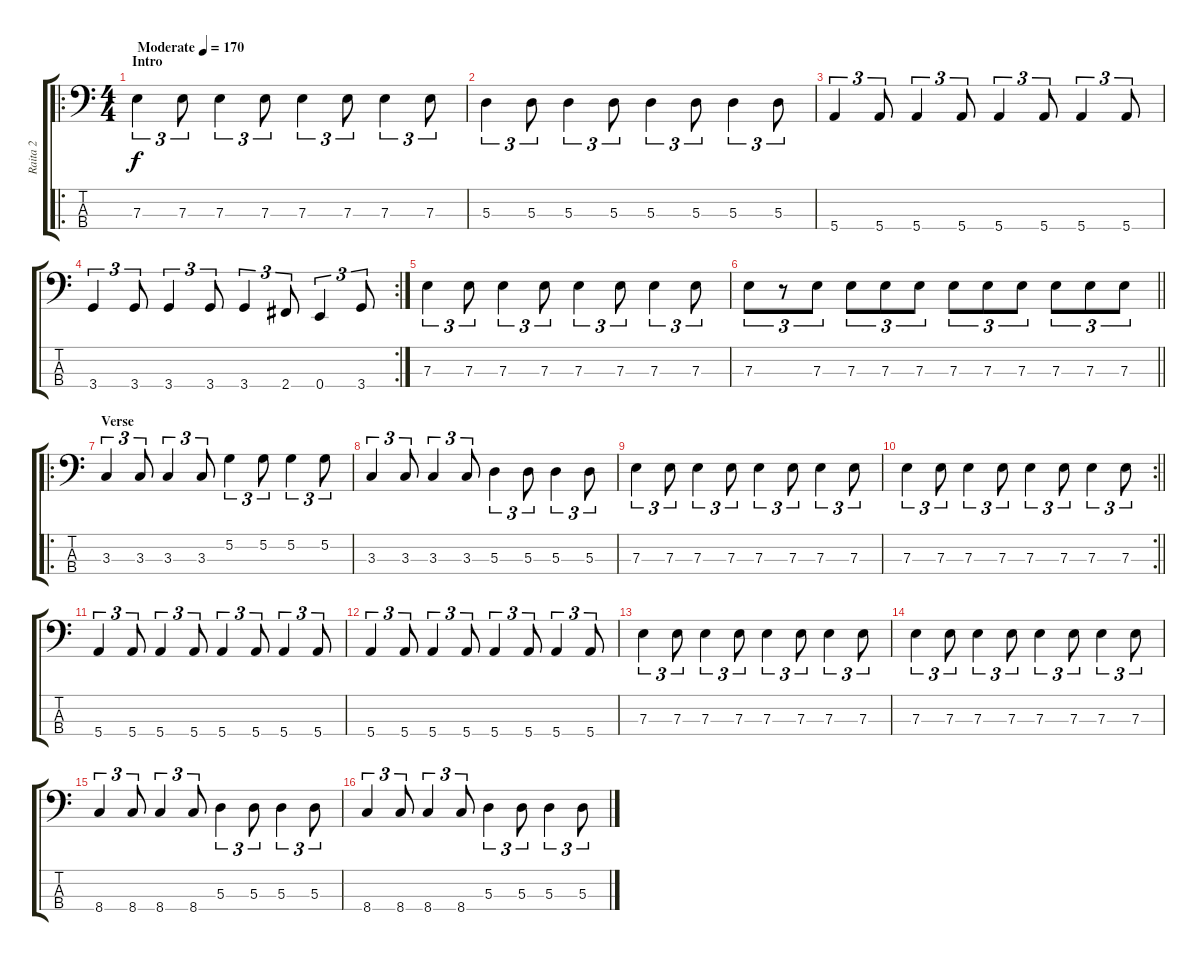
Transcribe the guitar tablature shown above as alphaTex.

\track ("Raita 2" "Raita 2") {instrument electricbassfinger}
\staff {score tabs}
\tuning (G2 D2 A1 E1) {hide}
\ro
\ts (4 4)
\section ("" "Intro")
\tempo (170 "Moderate")
\clef f4
\ks c
7.3.4{tu (3 2) dy f instrument electricbassfinger} 7.3.8{tu (3 2)} 7.3.4{tu (3 2)} 7.3.8{tu (3 2)} 7.3.4{tu (3 2)} 7.3.8{tu (3 2)} 7.3.4{tu (3 2)} 7.3.8{tu (3 2)} |
5.3.4{tu (3 2)} 5.3.8{tu (3 2)} 5.3.4{tu (3 2)} 5.3.8{tu (3 2)} 5.3.4{tu (3 2)} 5.3.8{tu (3 2)} 5.3.4{tu (3 2)} 5.3.8{tu (3 2)} |
5.4.4{tu (3 2)} 5.4.8{tu (3 2)} 5.4.4{tu (3 2)} 5.4.8{tu (3 2)} 5.4.4{tu (3 2)} 5.4.8{tu (3 2)} 5.4.4{tu (3 2)} 5.4.8{tu (3 2)} |
\rc 2
3.4.4{tu (3 2)} 3.4.8{tu (3 2)} 3.4.4{tu (3 2)} 3.4.8{tu (3 2)} 3.4.4{tu (3 2)} 2.4.8{tu (3 2)} 0.4.4{tu (3 2)} 3.4.8{tu (3 2)} |
7.3.4{tu (3 2)} 7.3.8{tu (3 2)} 7.3.4{tu (3 2)} 7.3.8{tu (3 2)} 7.3.4{tu (3 2)} 7.3.8{tu (3 2)} 7.3.4{tu (3 2)} 7.3.8{tu (3 2)} |
\barLineRight lightlight
7.3.8{tu (3 2)} r.8{tu (3 2)} 7.3.8{tu (3 2)} 7.3.8{tu (3 2)} 7.3.8{tu (3 2)} 7.3.8{tu (3 2)} 7.3.8{tu (3 2)} 7.3.8{tu (3 2)} 7.3.8{tu (3 2)} 7.3.8{tu (3 2)} 7.3.8{tu (3 2)} 7.3.8{tu (3 2)} |
\ro
\section ("" "Verse")
3.3.4{tu (3 2)} 3.3.8{tu (3 2)} 3.3.4{tu (3 2)} 3.3.8{tu (3 2)} 5.2.4{tu (3 2)} 5.2.8{tu (3 2)} 5.2.4{tu (3 2)} 5.2.8{tu (3 2)} |
3.3.4{tu (3 2)} 3.3.8{tu (3 2)} 3.3.4{tu (3 2)} 3.3.8{tu (3 2)} 5.3.4{tu (3 2)} 5.3.8{tu (3 2)} 5.3.4{tu (3 2)} 5.3.8{tu (3 2)} |
7.3.4{tu (3 2)} 7.3.8{tu (3 2)} 7.3.4{tu (3 2)} 7.3.8{tu (3 2)} 7.3.4{tu (3 2)} 7.3.8{tu (3 2)} 7.3.4{tu (3 2)} 7.3.8{tu (3 2)} |
\rc 2
\barLineRight lightlight
7.3.4{tu (3 2)} 7.3.8{tu (3 2)} 7.3.4{tu (3 2)} 7.3.8{tu (3 2)} 7.3.4{tu (3 2)} 7.3.8{tu (3 2)} 7.3.4{tu (3 2)} 7.3.8{tu (3 2)} |
5.4.4{tu (3 2)} 5.4.8{tu (3 2)} 5.4.4{tu (3 2)} 5.4.8{tu (3 2)} 5.4.4{tu (3 2)} 5.4.8{tu (3 2)} 5.4.4{tu (3 2)} 5.4.8{tu (3 2)} |
5.4.4{tu (3 2)} 5.4.8{tu (3 2)} 5.4.4{tu (3 2)} 5.4.8{tu (3 2)} 5.4.4{tu (3 2)} 5.4.8{tu (3 2)} 5.4.4{tu (3 2)} 5.4.8{tu (3 2)} |
7.3.4{tu (3 2)} 7.3.8{tu (3 2)} 7.3.4{tu (3 2)} 7.3.8{tu (3 2)} 7.3.4{tu (3 2)} 7.3.8{tu (3 2)} 7.3.4{tu (3 2)} 7.3.8{tu (3 2)} |
7.3.4{tu (3 2)} 7.3.8{tu (3 2)} 7.3.4{tu (3 2)} 7.3.8{tu (3 2)} 7.3.4{tu (3 2)} 7.3.8{tu (3 2)} 7.3.4{tu (3 2)} 7.3.8{tu (3 2)} |
8.4.4{tu (3 2)} 8.4.8{tu (3 2)} 8.4.4{tu (3 2)} 8.4.8{tu (3 2)} 5.3.4{tu (3 2)} 5.3.8{tu (3 2)} 5.3.4{tu (3 2)} 5.3.8{tu (3 2)} |
8.4.4{tu (3 2)} 8.4.8{tu (3 2)} 8.4.4{tu (3 2)} 8.4.8{tu (3 2)} 5.3.4{tu (3 2)} 5.3.8{tu (3 2)} 5.3.4{tu (3 2)} 5.3.8{tu (3 2)}
